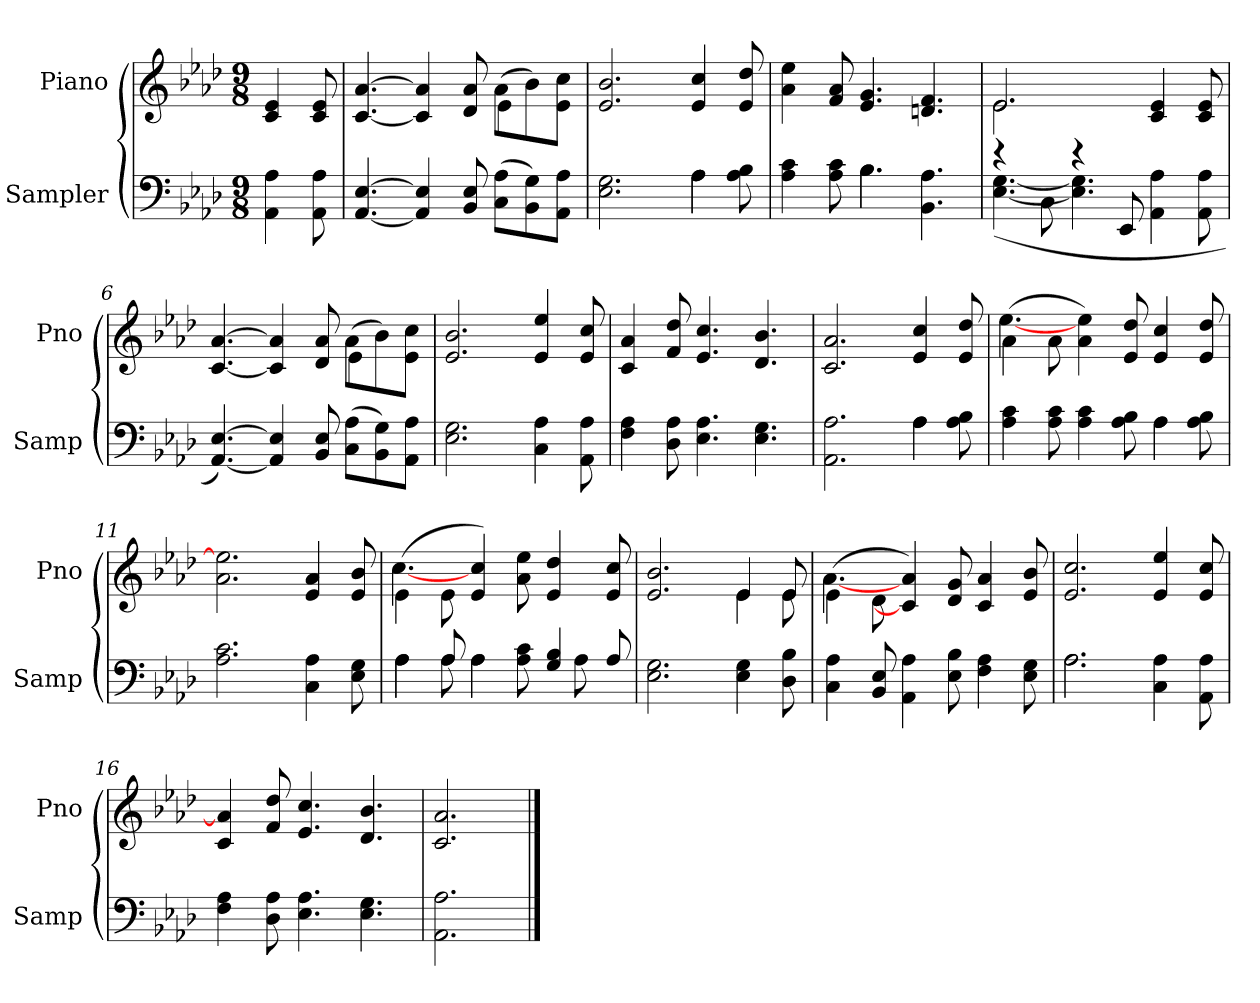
**kern	**kern
*part2	*part1
*staff2	*staff1
*I"Sampler	*I"Piano
*I'Samp	*I'Pno
*clefF4	*clefG2
*k[b-e-a-d-]	*k[b-e-a-d-]
*A-:	*A-:
*M9/8	*M9/8
=1	=1
4AA- 4A-	4c 4e-
8AA- 8A-	8c 8e-
=2	=2
*	*^
[4.AA- [4.E-	[4.c [4.a-	2.ryy
4AA-] 4E-]	4c] 4a-]	.
8BB- 8E-	8d- 8a-	.
(8C\ 8A-\L	(8a-\L	4e-
8BB-\ 8G\)	8b-\)	.
8AA-\ 8A-\J	8e-\ 8cc\J	8ryy
*	*v	*v
=3	=3
*^	*
2.E- 2.G	2.ryy	2.e- 2.b-
4A-\	4A-	4e- 4cc
8A- 8B-	8ryy	8e- 8dd-
=4	=4	=4
4A- 4c	4.ryy	4a- 4ee-
8A- 8c	.	8f 8a-
4.B-\	4.B-	4.e- 4.g
4.BB- 4.A-	4.ryy	4.dn 4.f
=5	=5	=5
*	*	*^
4r	([4.E- [4.G	2.e-/	2.e-
8C\	.	.	.
4r	4.E-] 4.G]	.	.
8EE-	.	.	.
4AA- 4A-	4.ryy	4c 4e-	4.ryy
8AA- 8A-	.	8c 8e-	.
*v	*v	*	*
=6	=6	=6
[4.AA- [4.E-)	[4.c [4.a-	2.ryy
4AA-] 4E-]	4c] 4a-]	.
8BB- 8E-	8d- 8a-	.
(8C\ 8A-\L	(8a-\L	4e-
8BB-\ 8G\)	8b-\)	.
8AA-\ 8A-\J	8e-\ 8cc\J	8ryy
*	*v	*v
=7	=7
2.E- 2.G	2.e- 2.b-
4C 4A-	4e- 4ee-
8AA- 8A-	8e- 8cc
=8	=8
4F 4A-	4c 4a-
8D- 8A-	8f 8dd-
4.E- 4.A-	4.e- 4.cc
4.E- 4.G	4.d- 4.b-
=9	=9
*^	*
2.AA- 2.A-	2.ryy	2.c 2.a-
4A-\	4A-	4e- 4cc
8A- 8B-	8ryy	8e- 8dd-
=10	=10	=10
*	*	*^
4A- 4c	2.ryy	(4a-\	[4.ee-
8A- 8c	.	8a-\	.
4A- 4c	.	4a- 4ee-)	2.ryy
8A- 8B-	.	8e- 8dd-	.
4A-\	4A-	4e- 4cc	.
8A- 8B-	8ryy	8e- 8dd-	.
*v	*v	*	*
*	*v	*v
=11	=11
2.A- 2.c	2.a- 2.ee-]
4C 4A-	4e- 4a-
8E- 8G	8e- 8b-
=12	=12
*^	*^
4A-\	4A-	(4e-\	[4.cc
8A-/	8A-	8e-\	.
4A-\	4A-	4e- 4cc)	2.ryy
8A- 8c	8ryy	8a- 8ee-	.
4G 4B-	8A-	4e- 4dd-	.
.	4ryy	.	.
8A-/	.	8e- 8cc	.
*v	*v	*	*
=13	=13	=13
2.E- 2.G	2.e- 2.b-	2.ryy
4E- 4G	4e-/	4e-
8D- 8B-	8e-/	8e-
=14	=14	=14
4C 4A-	(4e-\	[4.a-
8BB- 8E-	8d-\	.
4AA- 4A-	4c] 4a-)	2.ryy
8E- 8B-	8d- 8g	.
4F 4A-	4c 4a-	.
8E- 8G	8e- 8b-	.
*	*v	*v
=15	=15
*^	*
2.A-\	2.A-	2.e- 2.cc
4C 4A-	4.ryy	4e- 4ee-
8AA- 8A-	.	8e- 8cc
*v	*v	*
=16	=16
4F 4A-	4c 4a-]
8D- 8A-	8f 8dd-
4.E- 4.A-	4.e- 4.cc
4.E- 4.G	4.d- 4.b-
=17	=17
2.AA- 2.A-	2.c 2.a-
==	==
*-	*-
